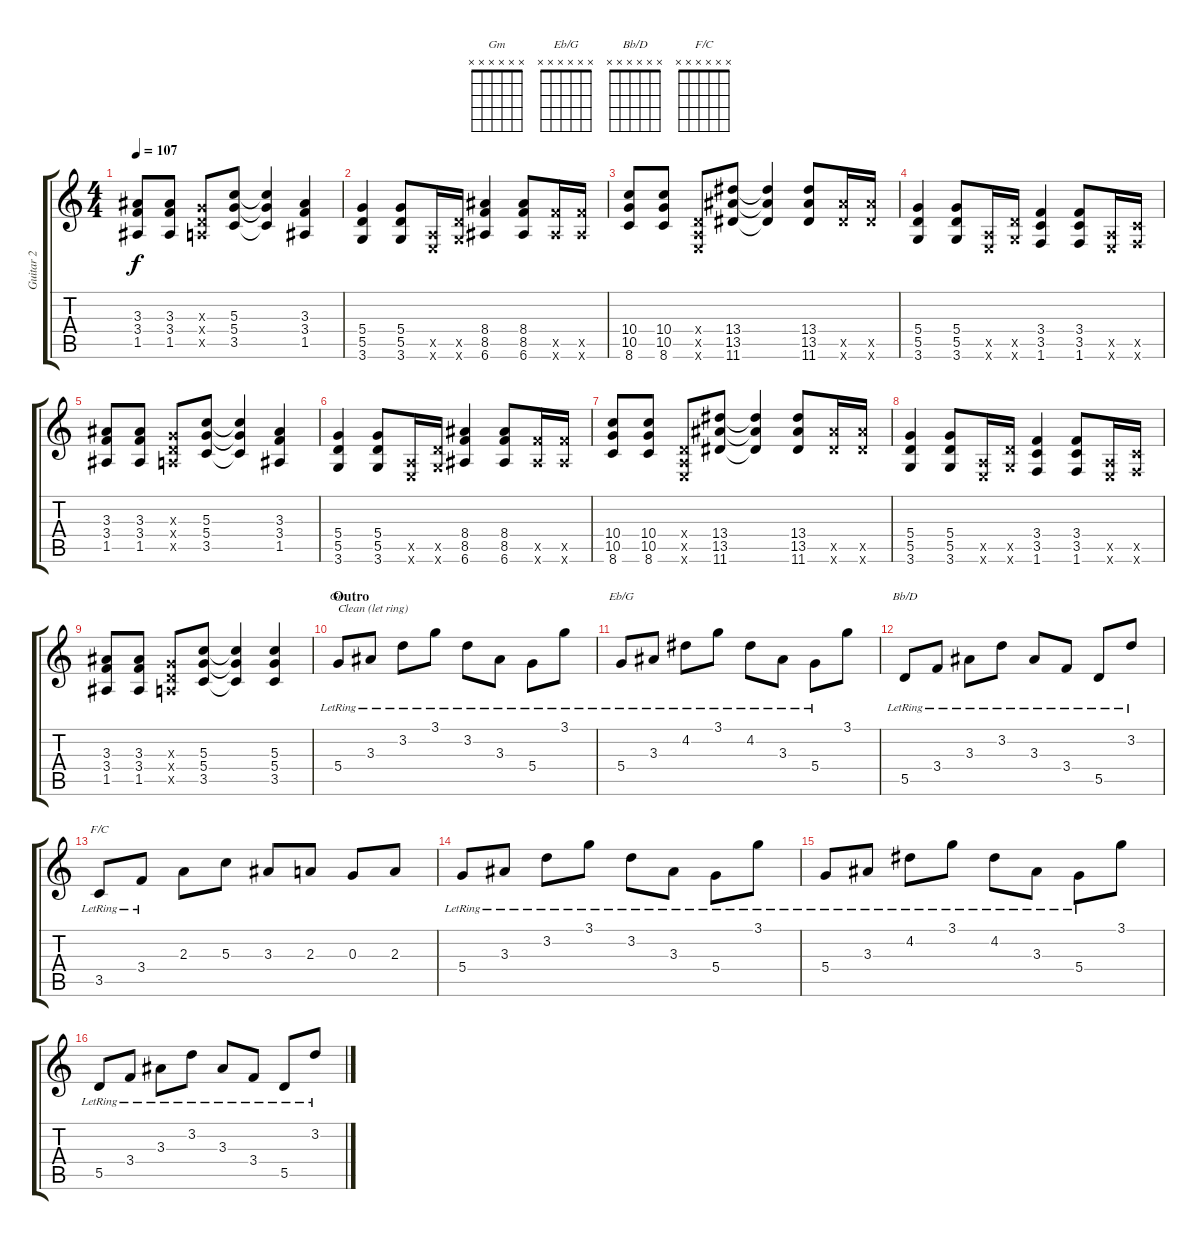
\track ("Guitar 2" "Guitar 2") {instrument electricguitarjazz}
\staff {score tabs}
\tuning (E4 B3 G3 D3 A2 E2) {hide}
\chord ("Gm" x x x x x x)
\chord ("Eb/G" x x x x x x)
\chord ("Bb/D" x x x x x x)
\chord ("F/C" x x x x x x)
\ts (4 4)
\tempo 107
\clef g2
\ks c
(3.3 3.4 1.5).8{dy f} (3.3 3.4 1.5).8 (0.3{x} 0.4{x} 0.5{x}).8 (5.3 5.4 3.5).8 (5.3{t} 5.4{t} 3.5{t}).4 (3.3 3.4 1.5).4 |
(5.4 5.5 3.6).4{volume 16} (5.4 5.5 3.6).8 (0.5{x} 0.6{x}).16 (5.5{x} 3.6{x}).16 (8.4 8.5 6.6).4 (8.4 8.5 6.6).8 (8.5{x} 6.6{x}).16 (8.5{x} 6.6{x}).16 |
(10.4 10.5 8.6).8 (10.4 10.5 8.6).8 (0.4{x} 0.5{x} 0.6{x}).8 (13.4 13.5 11.6).8 (13.4{t} 13.5{t} 11.6{t}).4 (13.4 13.5 11.6).8 (13.5{x} 11.6{x}).16 (13.5{x} 11.6{x}).16 |
(5.4 5.5 3.6).4 (5.4 5.5 3.6).8 (0.5{x} 0.6{x}).16 (5.5{x} 3.6{x}).16 (3.4 3.5 1.6).4 (3.4 3.5 1.6).8 (0.5{x} 0.6{x}).16 (3.5{x} 1.6{x}).16 |
(3.3 3.4 1.5).8 (3.3 3.4 1.5).8 (0.3{x} 0.4{x} 0.5{x}).8 (5.3 5.4 3.5).8 (5.3{t} 5.4{t} 3.5{t}).4 (3.3 3.4 1.5).4 |
(5.4 5.5 3.6).4 (5.4 5.5 3.6).8 (0.5{x} 0.6{x}).16 (5.5{x} 3.6{x}).16 (8.4 8.5 6.6).4 (8.4 8.5 6.6).8 (8.5{x} 6.6{x}).16 (8.5{x} 6.6{x}).16 |
(10.4 10.5 8.6).8 (10.4 10.5 8.6).8 (0.4{x} 0.5{x} 0.6{x}).8 (13.4 13.5 11.6).8 (13.4{t} 13.5{t} 11.6{t}).4 (13.4 13.5 11.6).8 (13.5{x} 11.6{x}).16 (13.5{x} 11.6{x}).16 |
(5.4 5.5 3.6).4 (5.4 5.5 3.6).8 (0.5{x} 0.6{x}).16 (5.5{x} 3.6{x}).16 (3.4 3.5 1.6).4 (3.4 3.5 1.6).8 (0.5{x} 0.6{x}).16 (3.5{x} 1.6{x}).16 |
(3.3 3.4 1.5).8 (3.3 3.4 1.5).8 (0.3{x} 0.4{x} 0.5{x}).8 (5.3 5.4 3.5).8 (5.3{t} 5.4{t} 3.5{t}).4 (5.3 5.4 3.5).4 |
\section ("" "Outro")
5.4{lr}.8{ch "Gm" txt "Clean (let ring)" volume 16 instrument electricguitarjazz} 3.3{lr}.8 3.2{lr}.8 3.1{lr}.8 3.2{lr}.8 3.3{lr}.8 5.4{lr}.8 3.1{lr}.8 |
5.4{lr}.8{ch "Eb/G"} 3.3{lr}.8 4.2{lr}.8 3.1{lr}.8 4.2{lr}.8 3.3{lr}.8 5.4{lr}.8 3.1.8 |
5.5{lr}.8{ch "Bb/D"} 3.4{lr}.8 3.3{lr}.8 3.2{lr}.8 3.3{lr}.8 3.4{lr}.8 5.5{lr}.8 3.2{lr}.8 |
3.5{lr}.8{ch "F/C"} 3.4{lr}.8 2.3.8 5.3.8 3.3.8 2.3.8 0.3.8 2.3.8 |
5.4{lr}.8 3.3{lr}.8 3.2{lr}.8 3.1{lr}.8 3.2{lr}.8 3.3{lr}.8 5.4{lr}.8 3.1{lr}.8 |
5.4{lr}.8 3.3{lr}.8 4.2{lr}.8 3.1{lr}.8 4.2{lr}.8 3.3{lr}.8 5.4{lr}.8 3.1.8 |
5.5{lr}.8 3.4{lr}.8 3.3{lr}.8 3.2{lr}.8 3.3{lr}.8 3.4{lr}.8 5.5{lr}.8 3.2{lr}.8
